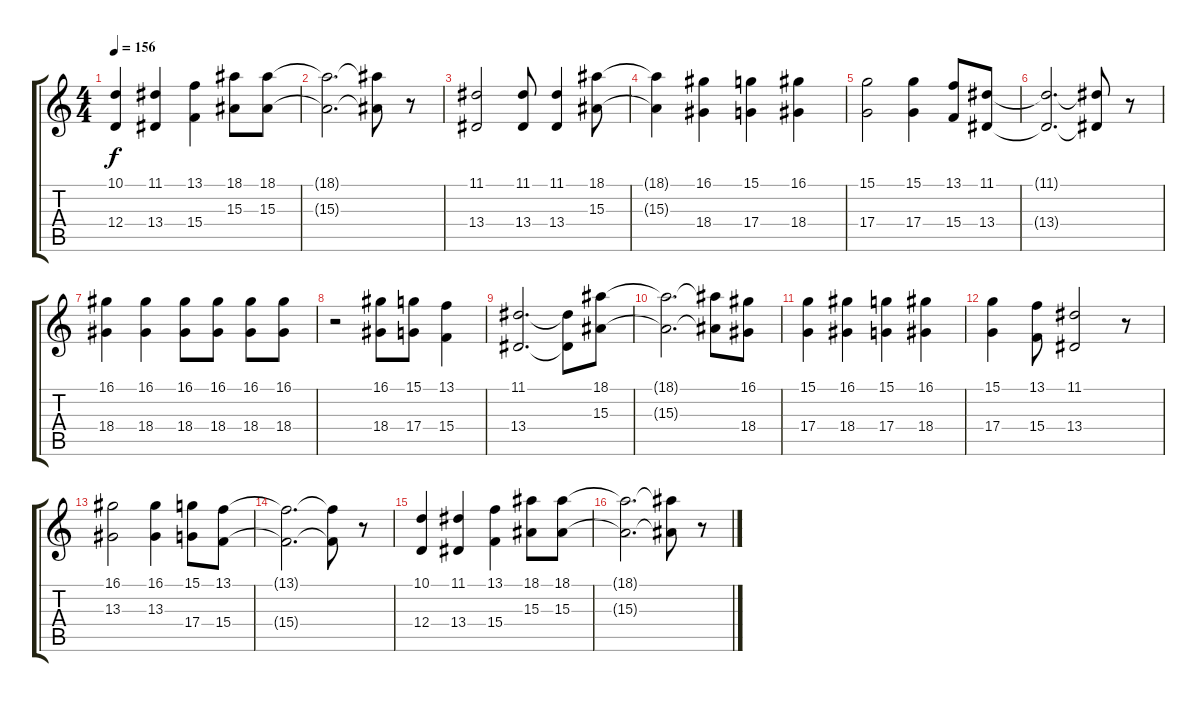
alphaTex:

\track "" {instrument pad1newage}
\staff {score tabs}
\tuning (E4 B3 G3 D3 A2 E2) {hide}
\ts (4 4)
\tempo 156
\clef g2
\ks c
(10.1 12.4).4{dy f} (11.1 13.4).4 (13.1 15.4).4 (18.1 15.3).8 (18.1 15.3).8 |
(18.1{t} 15.3{t}).2{d} (18.1{t} 15.3{t}).8 r.8 |
(11.1 13.4).2 (11.1 13.4).8 (11.1 13.4).4 (18.1 15.3).8 |
(18.1{t} 15.3{t}).4 (16.1 18.4).4 (15.1 17.4).4 (16.1 18.4).4 |
(15.1 17.4).2 (15.1 17.4).4 (13.1 15.4).8 (11.1 13.4).8 |
(11.1{t} 13.4{t}).2{d} (11.1{t} 13.4{t}).8 r.8 |
(16.1 18.4).4 (16.1 18.4).4 (16.1 18.4).8 (16.1 18.4).8 (16.1 18.4).8 (16.1 18.4).8 |
r.2 (16.1 18.4).8 (15.1 17.4).8 (13.1 15.4).4 |
(11.1 13.4).2{d} (11.1{t} 13.4{t}).8 (18.1 15.3).8 |
(18.1{t} 15.3{t}).2{d} (18.1{t} 15.3{t}).8 (16.1 18.4).8 |
(15.1 17.4).4 (16.1 18.4).4 (15.1 17.4).4 (16.1 18.4).4 |
(15.1 17.4).4 (13.1 15.4).8 (11.1 13.4).2 r.8 |
(16.1 13.3).2 (16.1 13.3).4 (15.1 17.4).8 (13.1 15.4).8 |
(13.1{t} 15.4{t}).2{d} (13.1{t} 15.4{t}).8 r.8 |
(10.1 12.4).4 (11.1 13.4).4 (13.1 15.4).4 (18.1 15.3).8 (18.1 15.3).8 |
(18.1{t} 15.3{t}).2{d} (18.1{t} 15.3{t}).8 r.8
